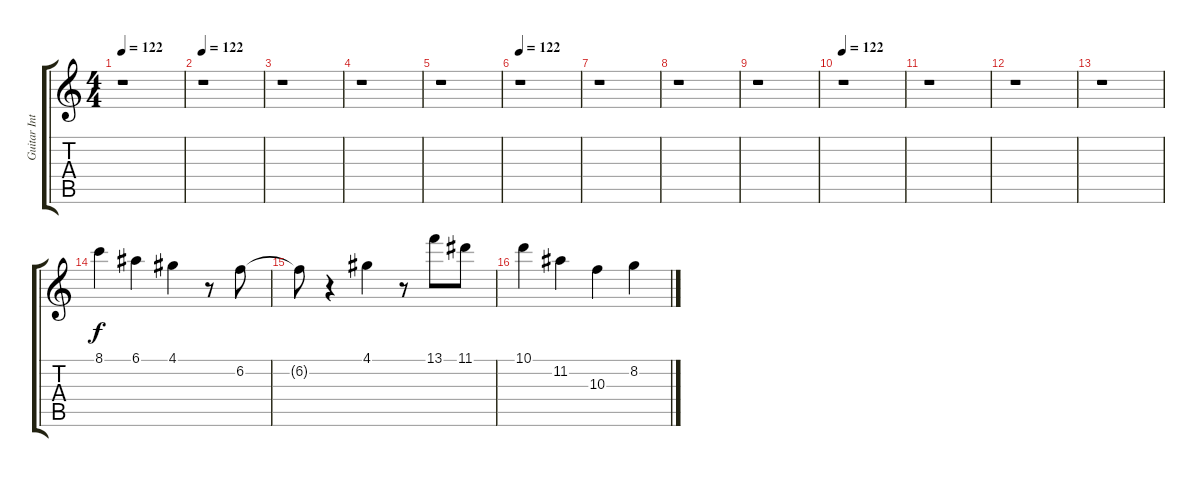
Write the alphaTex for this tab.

\track ("Guitar Intro" "Guitar Int") {instrument distortionguitar}
\staff {score tabs}
\tuning (E4 B3 G3 D3 A2 E2) {hide}
\ts (4 4)
\tempo 122
\clef g2
\ks c
r.1{dy f} |
\tempo 122
r.1 |
r.1 |
r.1 |
r.1 |
\tempo 122
r.1 |
r.1 |
r.1 |
r.1 |
\tempo 122
r.1 |
r.1 |
r.1 |
r.1 |
8.1.4 6.1.4 4.1.4 r.8 6.2.8 |
6.2{t}.8 r.4 4.1.4 r.8 13.1.8 11.1.8 |
10.1.4 11.2.4 10.3.4 8.2.4
